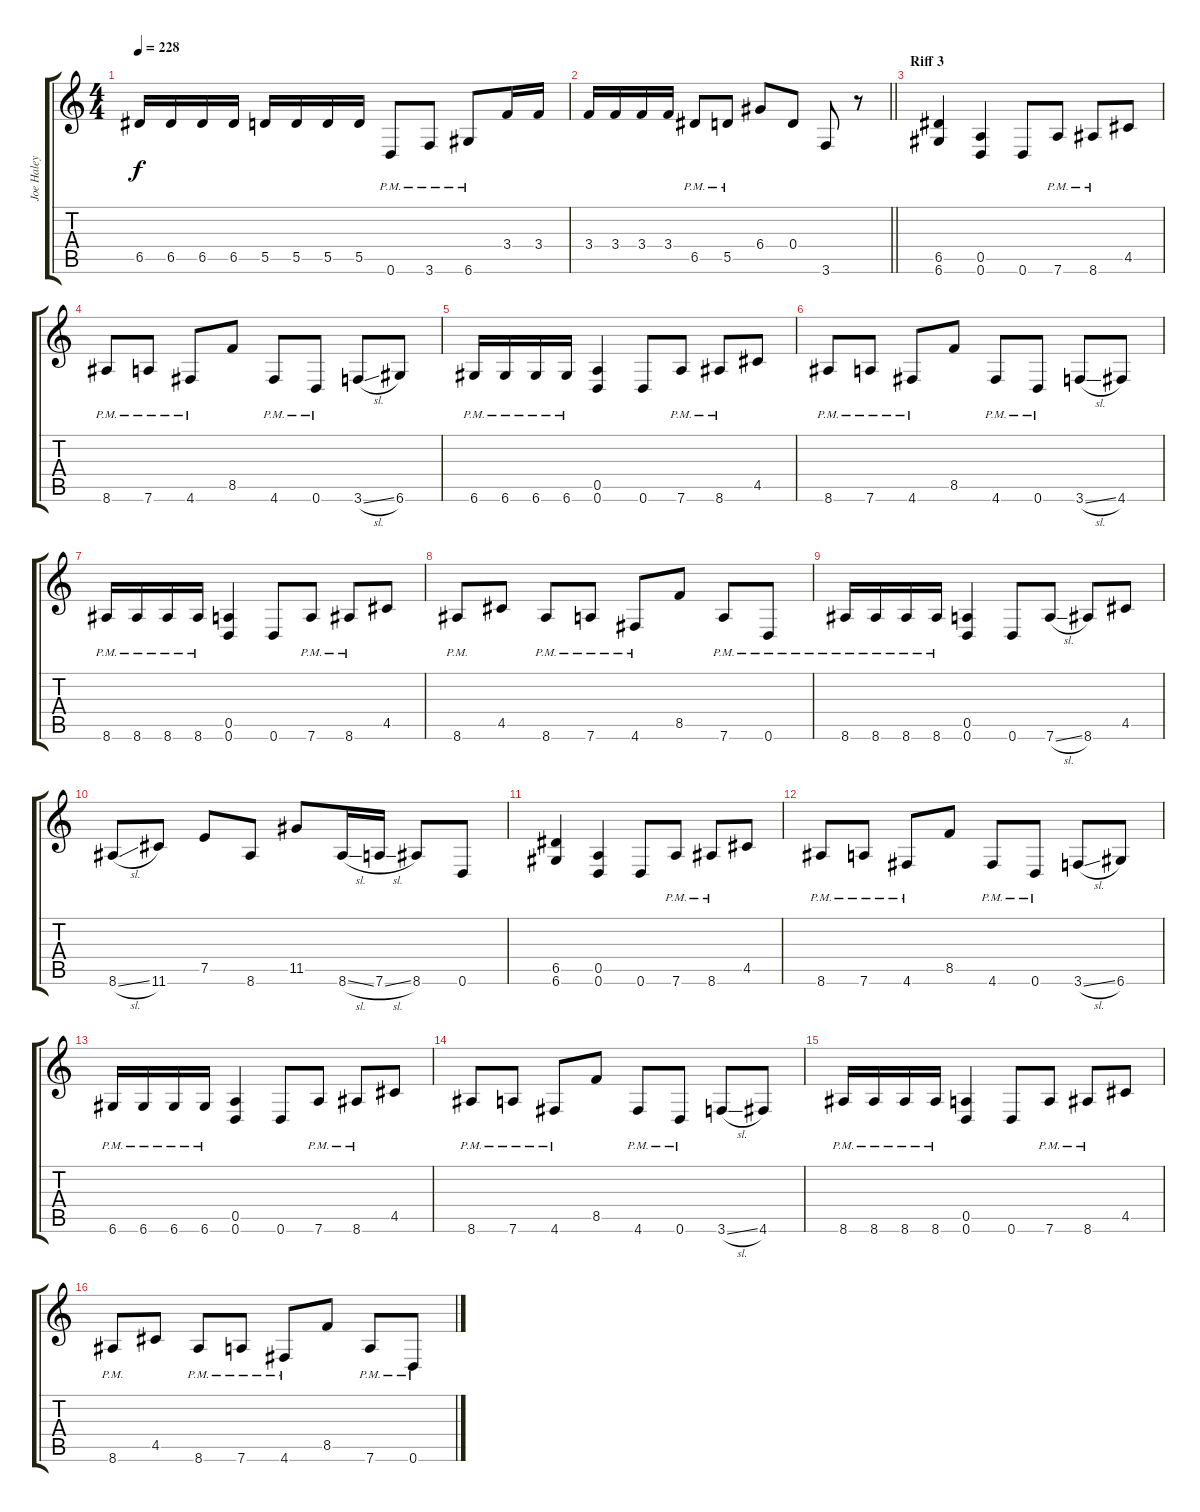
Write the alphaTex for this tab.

\track ("Joe Haley" "Joe Haley") {instrument distortionguitar}
\staff {score tabs}
\tuning (E4 B3 G3 D3 A2 D2) {hide}
\ts (4 4)
\tempo 228
\clef g2
\ks c
6.5.16{dy f} 6.5.16 6.5.16 6.5.16 5.5.16 5.5.16 5.5.16 5.5.16 0.6{pm}.8 3.6{pm}.8 6.6{pm}.8 3.4.16 3.4.16 |
\barLineRight lightlight
3.4.16 3.4.16 3.4.16 3.4.16 6.5{pm}.8 5.5{pm}.8 6.4.8 0.4.8 3.6.8 r.8 |
\section ("" "Riff 3")
(6.5 6.6).4 (0.5 0.6).4 0.6.8 7.6{pm}.8 8.6{pm}.8 4.5.8 |
8.6{pm}.8 7.6{pm}.8 4.6{pm}.8 8.5.8 4.6{pm}.8 0.6{pm}.8 3.6{sl}.8 6.6.8 |
6.6{pm}.16 6.6{pm}.16 6.6{pm}.16 6.6{pm}.16 (0.5 0.6).4 0.6.8 7.6{pm}.8 8.6{pm}.8 4.5.8 |
8.6{pm}.8 7.6{pm}.8 4.6{pm}.8 8.5.8 4.6{pm}.8 0.6{pm}.8 3.6{sl}.8 4.6.8 |
8.6{pm}.16 8.6{pm}.16 8.6{pm}.16 8.6{pm}.16 (0.5 0.6).4 0.6.8 7.6{pm}.8 8.6{pm}.8 4.5.8 |
8.6{pm}.8 4.5.8 8.6{pm}.8 7.6{pm}.8 4.6{pm}.8 8.5.8 7.6{pm}.8 0.6{pm}.8 |
8.6{pm}.16 8.6{pm}.16 8.6{pm}.16 8.6{pm}.16 (0.5 0.6).4 0.6.8 7.6{sl}.8 8.6.8 4.5.8 |
8.6{sl}.8 11.6.8 7.5.8 8.6.8 11.5.8 8.6{sl}.16 7.6{sl}.16 8.6.8 0.6.8 |
(6.5 6.6).4 (0.5 0.6).4 0.6.8 7.6{pm}.8 8.6{pm}.8 4.5.8 |
8.6{pm}.8 7.6{pm}.8 4.6{pm}.8 8.5.8 4.6{pm}.8 0.6{pm}.8 3.6{sl}.8 6.6.8 |
6.6{pm}.16 6.6{pm}.16 6.6{pm}.16 6.6{pm}.16 (0.5 0.6).4 0.6.8 7.6{pm}.8 8.6{pm}.8 4.5.8 |
8.6{pm}.8 7.6{pm}.8 4.6{pm}.8 8.5.8 4.6{pm}.8 0.6{pm}.8 3.6{sl}.8 4.6.8 |
8.6{pm}.16 8.6{pm}.16 8.6{pm}.16 8.6{pm}.16 (0.5 0.6).4 0.6.8 7.6{pm}.8 8.6{pm}.8 4.5.8 |
8.6{pm}.8 4.5.8 8.6{pm}.8 7.6{pm}.8 4.6{pm}.8 8.5.8 7.6{pm}.8 0.6{pm}.8
